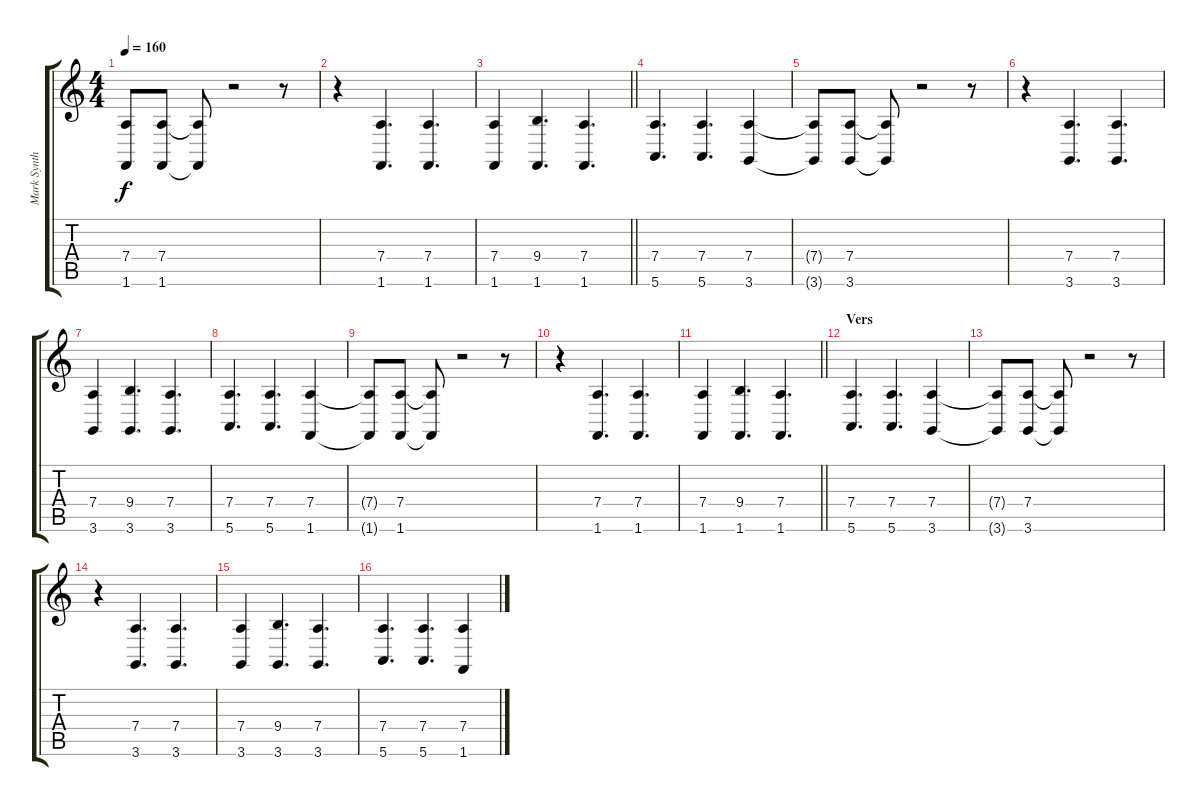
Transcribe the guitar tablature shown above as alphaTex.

\track ("Mark Synth" "Mark Synth") {instrument lead8bassandlead}
\staff {score tabs}
\tuning (E4 B3 G3 D3 A2 E2) {hide}
\ts (4 4)
\tempo 160
\clef g2
\ks c
(7.4{t} 1.6{t}).8{dy f} (7.4 1.6).8 (7.4{t} 1.6{t}).8 r.2 r.8 |
r.4 (7.4 1.6).4{d} (7.4 1.6).4{d} |
\barLineRight lightlight
(7.4 1.6).4 (9.4 1.6).4{d} (7.4 1.6).4{d} |
(7.4 5.6).4{d} (7.4 5.6).4{d} (7.4 3.6).4 |
(7.4{t} 3.6{t}).8 (7.4 3.6).8 (7.4{t} 3.6{t}).8 r.2 r.8 |
r.4 (7.4 3.6).4{d} (7.4 3.6).4{d} |
(7.4 3.6).4 (9.4 3.6).4{d} (7.4 3.6).4{d} |
(7.4 5.6).4{d} (7.4 5.6).4{d} (7.4 1.6).4 |
(7.4{t} 1.6{t}).8 (7.4 1.6).8 (7.4{t} 1.6{t}).8 r.2 r.8 |
r.4 (7.4 1.6).4{d} (7.4 1.6).4{d} |
\barLineRight lightlight
(7.4 1.6).4 (9.4 1.6).4{d} (7.4 1.6).4{d} |
\section ("" "Vers")
(7.4 5.6).4{d} (7.4 5.6).4{d} (7.4 3.6).4 |
(7.4{t} 3.6{t}).8 (7.4 3.6).8 (7.4{t} 3.6{t}).8 r.2 r.8 |
r.4 (7.4 3.6).4{d} (7.4 3.6).4{d} |
(7.4 3.6).4 (9.4 3.6).4{d} (7.4 3.6).4{d} |
(7.4 5.6).4{d} (7.4 5.6).4{d} (7.4 1.6).4
